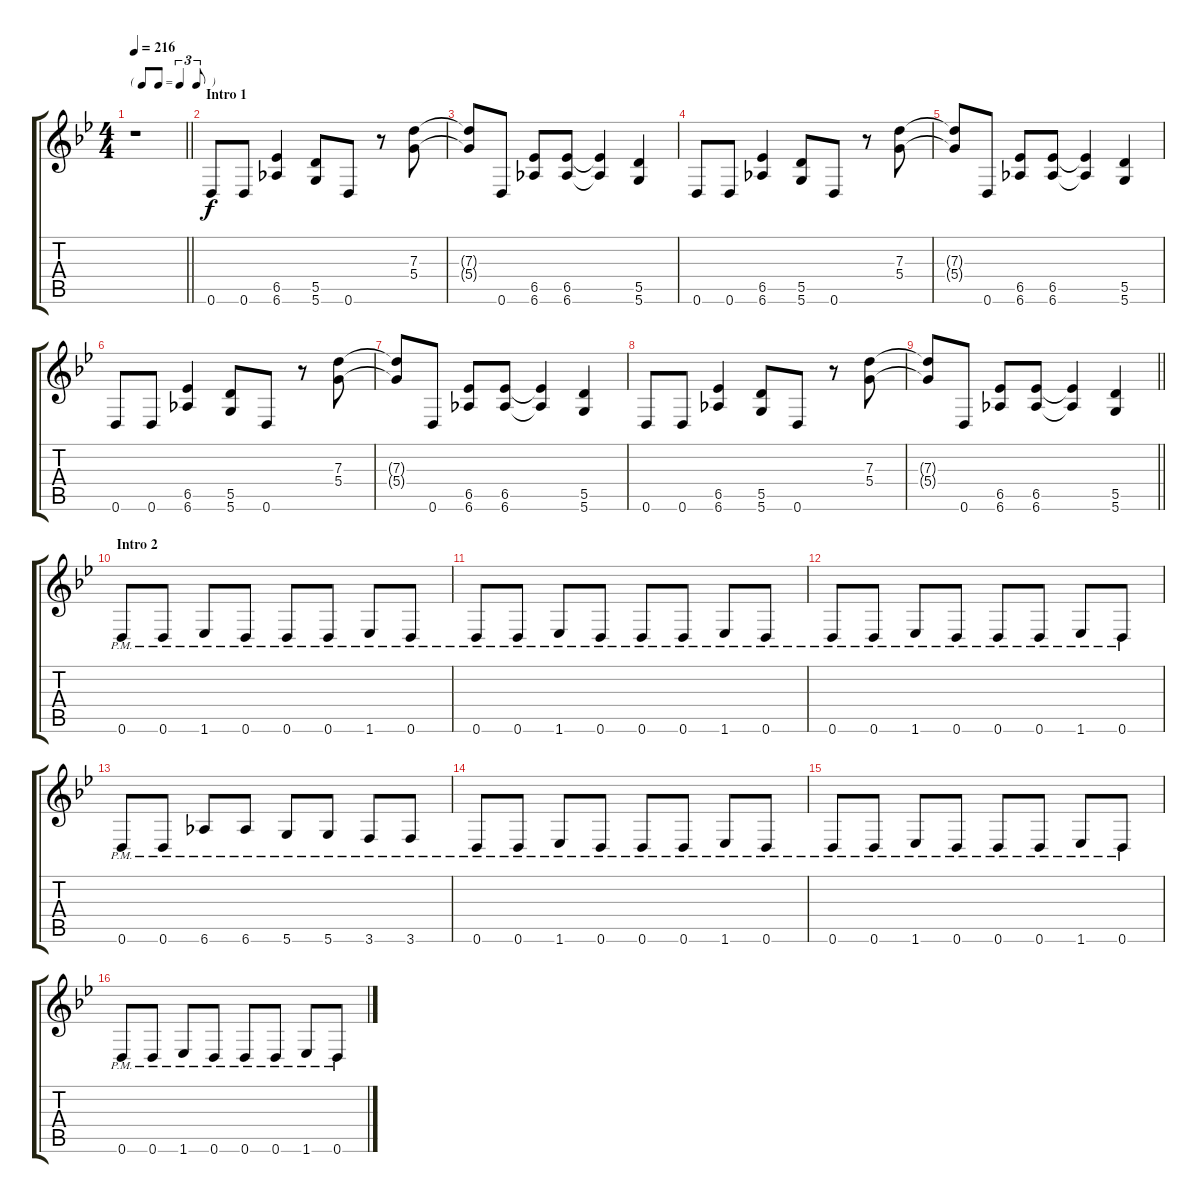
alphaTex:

\track "" {instrument overdrivenguitar}
\staff {score tabs}
\tuning (E4 B3 G3 D3 A2 D2) {hide}
\ts (4 4)
\tf triplet8th
\tempo 216
\clef g2
\barLineRight lightlight
\ks bb
r.1{dy f instrument overdrivenguitar} |
\section ("" "Intro 1")
0.6.8 0.6.8 (6.5 6.6).4 (5.5 5.6).8 0.6.8 r.8 (7.3 5.4).8 |
(7.3{t} 5.4{t}).8 0.6.8 (6.5 6.6).8 (6.5 6.6).8 (6.5{t} 6.6{t}).4 (5.5 5.6).4 |
0.6.8 0.6.8 (6.5 6.6).4 (5.5 5.6).8 0.6.8 r.8 (7.3 5.4).8 |
(7.3{t} 5.4{t}).8 0.6.8 (6.5 6.6).8 (6.5 6.6).8 (6.5{t} 6.6{t}).4 (5.5 5.6).4 |
0.6.8 0.6.8 (6.5 6.6).4 (5.5 5.6).8 0.6.8 r.8 (7.3 5.4).8 |
(7.3{t} 5.4{t}).8 0.6.8 (6.5 6.6).8 (6.5 6.6).8 (6.5{t} 6.6{t}).4 (5.5 5.6).4 |
0.6.8 0.6.8 (6.5 6.6).4 (5.5 5.6).8 0.6.8 r.8 (7.3 5.4).8 |
\barLineRight lightlight
(7.3{t} 5.4{t}).8 0.6.8 (6.5 6.6).8 (6.5 6.6).8 (6.5{t} 6.6{t}).4 (5.5 5.6).4 |
\section ("" "Intro 2")
0.6{pm}.8 0.6{pm}.8 1.6{pm}.8 0.6{pm}.8 0.6{pm}.8 0.6{pm}.8 1.6{pm}.8 0.6{pm}.8 |
0.6{pm}.8 0.6{pm}.8 1.6{pm}.8 0.6{pm}.8 0.6{pm}.8 0.6{pm}.8 1.6{pm}.8 0.6{pm}.8 |
0.6{pm}.8 0.6{pm}.8 1.6{pm}.8 0.6{pm}.8 0.6{pm}.8 0.6{pm}.8 1.6{pm}.8 0.6{pm}.8 |
0.6{pm}.8 0.6{pm}.8 6.6{pm}.8 6.6{pm}.8 5.6{pm}.8 5.6{pm}.8 3.6{pm}.8 3.6{pm}.8 |
0.6{pm}.8 0.6{pm}.8 1.6{pm}.8 0.6{pm}.8 0.6{pm}.8 0.6{pm}.8 1.6{pm}.8 0.6{pm}.8 |
0.6{pm}.8 0.6{pm}.8 1.6{pm}.8 0.6{pm}.8 0.6{pm}.8 0.6{pm}.8 1.6{pm}.8 0.6{pm}.8 |
0.6{pm}.8 0.6{pm}.8 1.6{pm}.8 0.6{pm}.8 0.6{pm}.8 0.6{pm}.8 1.6{pm}.8 0.6{pm}.8
